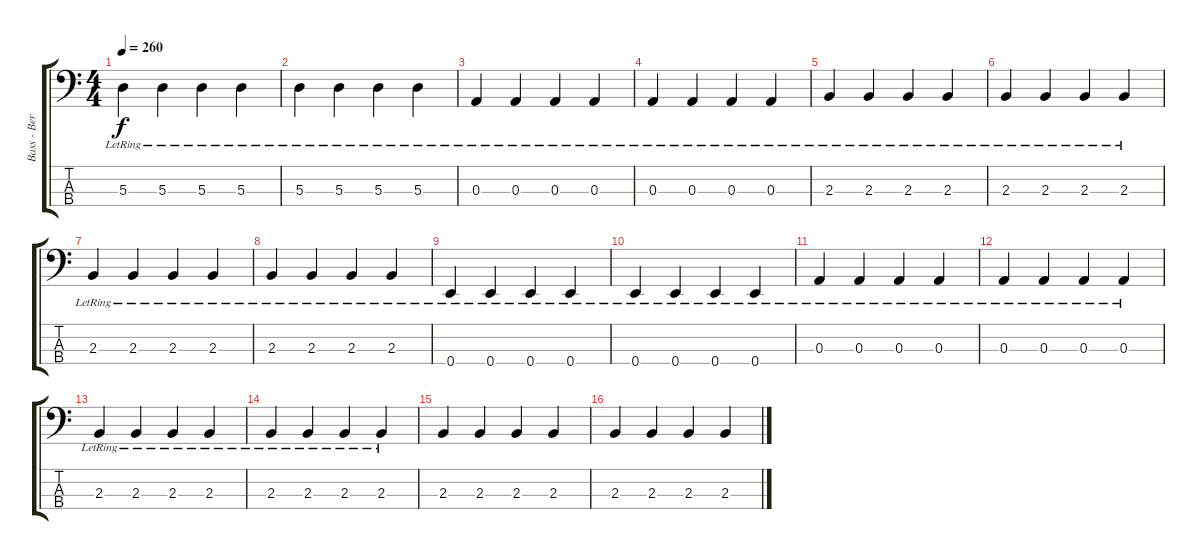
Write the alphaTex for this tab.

\track ("Bass - Berry" "Bass - Ber") {instrument electricbassfinger}
\staff {score tabs}
\tuning (G2 D2 A1 E1) {hide}
\ts (4 4)
\tempo 260
\clef f4
\ks c
5.3{lr}.4{dy f} 5.3{lr}.4 5.3{lr}.4 5.3{lr}.4 |
5.3{lr}.4 5.3{lr}.4 5.3{lr}.4 5.3{lr}.4 |
0.3{lr}.4 0.3{lr}.4 0.3{lr}.4 0.3{lr}.4 |
0.3{lr}.4 0.3{lr}.4 0.3{lr}.4 0.3{lr}.4 |
2.3{lr}.4 2.3{lr}.4 2.3{lr}.4 2.3{lr}.4 |
2.3{lr}.4 2.3{lr}.4 2.3{lr}.4 2.3{lr}.4 |
2.3{lr}.4 2.3{lr}.4 2.3{lr}.4 2.3{lr}.4 |
2.3{lr}.4 2.3{lr}.4 2.3{lr}.4 2.3{lr}.4 |
0.4{lr}.4 0.4{lr}.4 0.4{lr}.4 0.4{lr}.4 |
0.4{lr}.4 0.4{lr}.4 0.4{lr}.4 0.4{lr}.4 |
0.3{lr}.4 0.3{lr}.4 0.3{lr}.4 0.3{lr}.4 |
0.3{lr}.4 0.3{lr}.4 0.3{lr}.4 0.3{lr}.4 |
2.3{lr}.4 2.3{lr}.4 2.3{lr}.4 2.3{lr}.4 |
2.3{lr}.4 2.3{lr}.4 2.3{lr}.4 2.3{lr}.4 |
2.3.4 2.3.4 2.3.4 2.3.4 |
2.3.4 2.3.4 2.3.4 2.3.4
